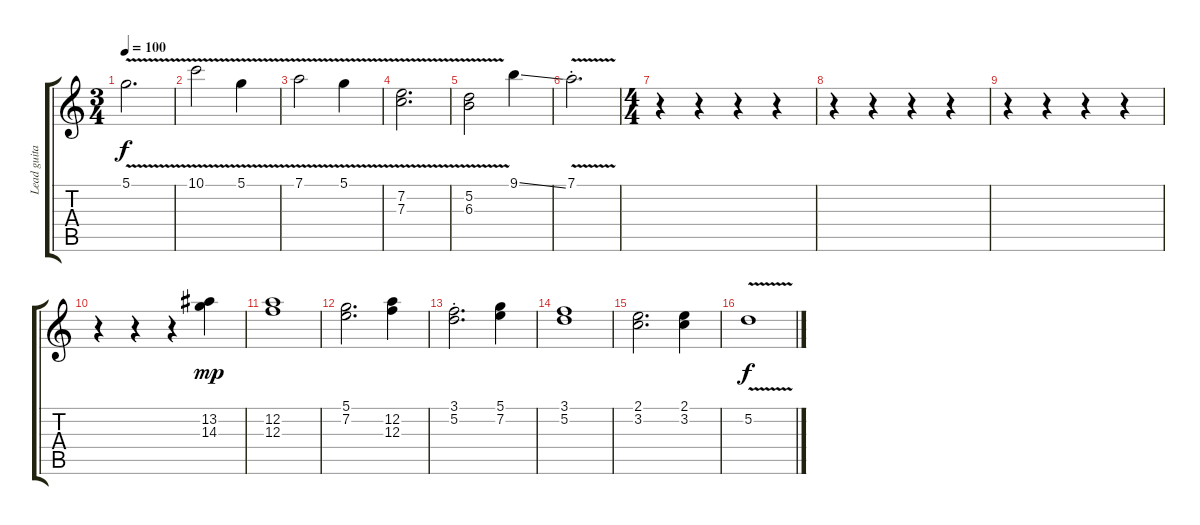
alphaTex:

\track ("Lead guitar" "Lead guita") {instrument electricguitarjazz}
\staff {score tabs}
\tuning (D4 A3 F3 C3 G2 C2) {hide}
\ts (3 4)
\tempo 100
\clef g2
\ks c
5.1{v}.2{d dy f} |
10.1{v}.2 5.1{v}.4 |
7.1{v}.2 5.1{v}.4 |
(7.2{v} 7.3{v}).2{d} |
(5.2{v} 6.3{v}).2 9.1{ss}.4 |
7.1{v st}.2{d} |
\ts (4 4)
r.4 r.4 r.4 r.4 |
r.4 r.4 r.4 r.4 |
r.4 r.4 r.4 r.4 |
r.4 r.4 r.4 (13.2 14.3).4{dy mp} |
(12.2 12.3).1 |
(5.1 7.2).2{d} (12.2 12.3).4 |
(3.1{st} 5.2{st}).2{d} (5.1 7.2).4 |
(3.1 5.2).1 |
(2.1 3.2).2{d} (2.1 3.2).4 |
5.2{v}.1{dy f}
